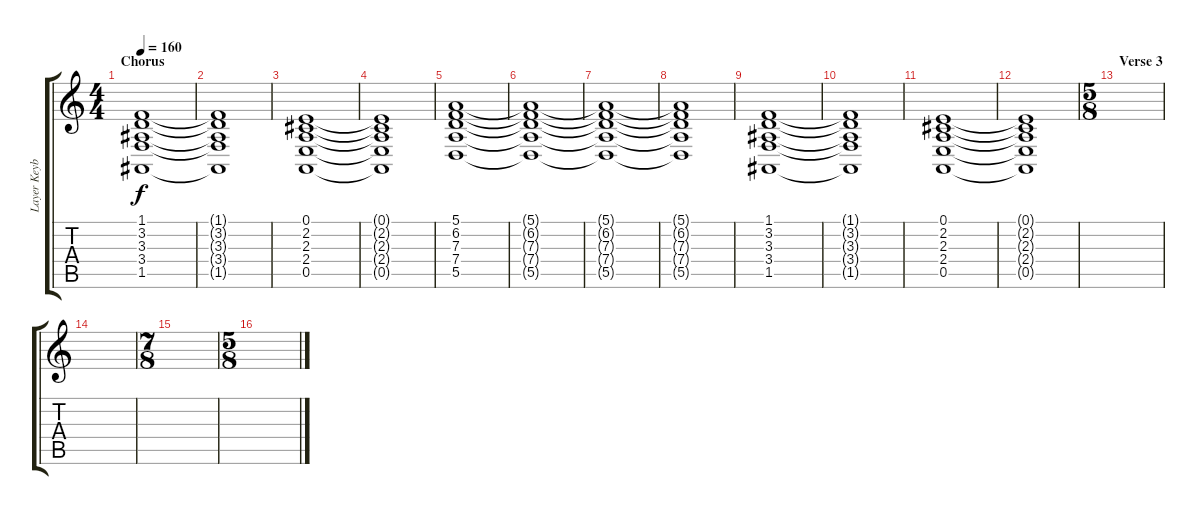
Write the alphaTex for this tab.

\track ("Layer Keyboards" "Layer Keyb") {instrument pad2warm}
\staff {score tabs}
\tuning (E4 B3 G3 D3 A2 E2) {hide}
\ts (4 4)
\section ("" "Chorus")
\tempo 160
\clef g2
\ks c
(1.1 3.2 3.3 3.4 1.5).1{dy f} |
(1.1{t} 3.2{t} 3.3{t} 3.4{t} 1.5{t}).1 |
(0.1 2.2 2.3 2.4 0.5).1 |
(0.1{t} 2.2{t} 2.3{t} 2.4{t} 0.5{t}).1 |
(5.1 6.2 7.3 7.4 5.5).1 |
(5.1{t} 6.2{t} 7.3{t} 7.4{t} 5.5{t}).1 |
(5.1{t} 6.2{t} 7.3{t} 7.4{t} 5.5{t}).1 |
(5.1{t} 6.2{t} 7.3{t} 7.4{t} 5.5{t}).1 |
(1.1 3.2 3.3 3.4 1.5).1 |
(1.1{t} 3.2{t} 3.3{t} 3.4{t} 1.5{t}).1 |
(0.1 2.2 2.3 2.4 0.5).1 |
(0.1{t} 2.2{t} 2.3{t} 2.4{t} 0.5{t}).1 |
\ts (5 8)
\section ("" "Verse 3")
|
|
\ts (7 8)
|
\ts (5 8)
